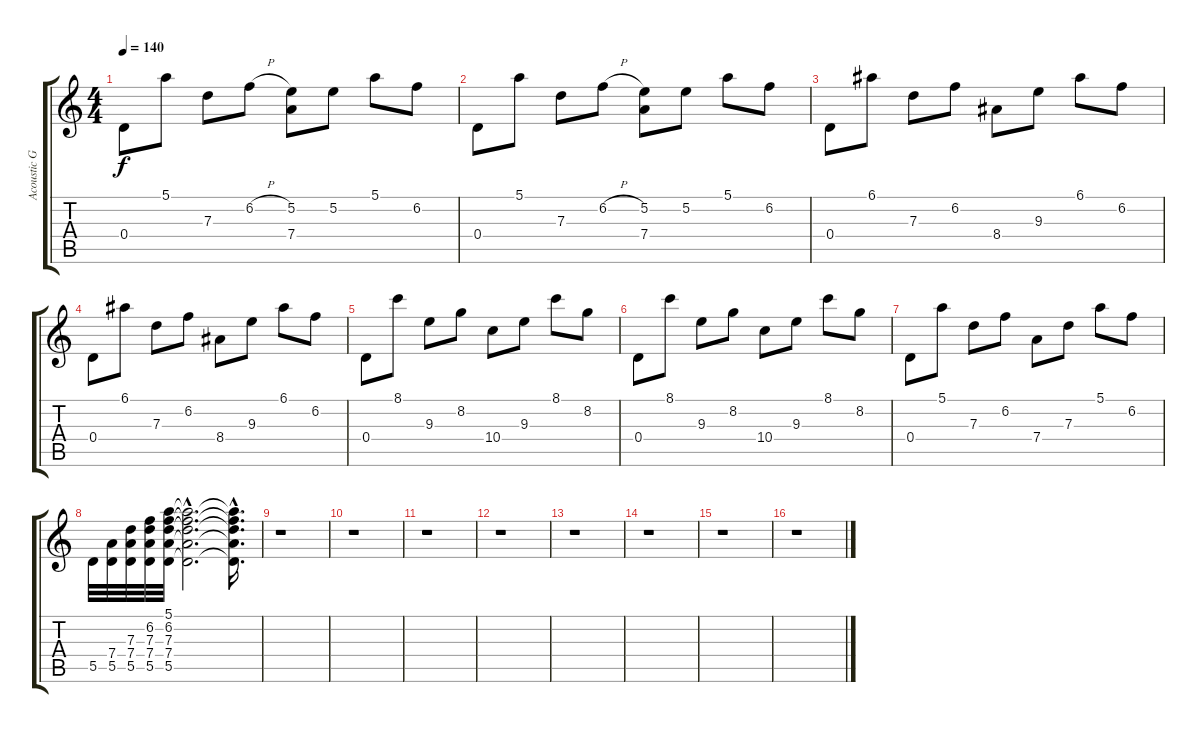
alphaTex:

\track ("Acoustic Guitar 1" "Acoustic G") {instrument electricguitarclean}
\staff {score tabs}
\tuning (E4 B3 G3 D3 A2 E2) {hide}
\ts (4 4)
\tempo 140
\clef g2
\ks c
0.4.8{dy f} 5.1.8 7.3.8 6.2{h}.8 (5.2 7.4).8 5.2.8 5.1.8 6.2.8 |
0.4.8 5.1.8 7.3.8 6.2{h}.8 (5.2 7.4).8 5.2.8 5.1.8 6.2.8 |
0.4.8 6.1.8 7.3.8 6.2.8 8.4.8 9.3.8 6.1.8 6.2.8 |
0.4.8 6.1.8 7.3.8 6.2.8 8.4.8 9.3.8 6.1.8 6.2.8 |
0.4.8 8.1.8 9.3.8 8.2.8 10.4.8 9.3.8 8.1.8 8.2.8 |
0.4.8 8.1.8 9.3.8 8.2.8 10.4.8 9.3.8 8.1.8 8.2.8 |
0.4.8 5.1.8 7.3.8 6.2.8 7.4.8 7.3.8 5.1.8 6.2.8 |
5.5.32 (7.4 5.5).32 (7.3 7.4 5.5).32 (6.2 7.3 7.4 5.5).32 (5.1 6.2 7.3 7.4 5.5).32 (5.1{hac t} 6.2{hac t} 7.3{hac t} 7.4{hac t} 5.5{hac t}).2{d} (5.1{hac t} 6.2{hac t} 7.3{hac t} 7.4{hac t} 5.5{hac t}).16{d} |
r.1 |
r.1 |
r.1 |
r.1 |
r.1 |
r.1 |
r.1 |
r.1
